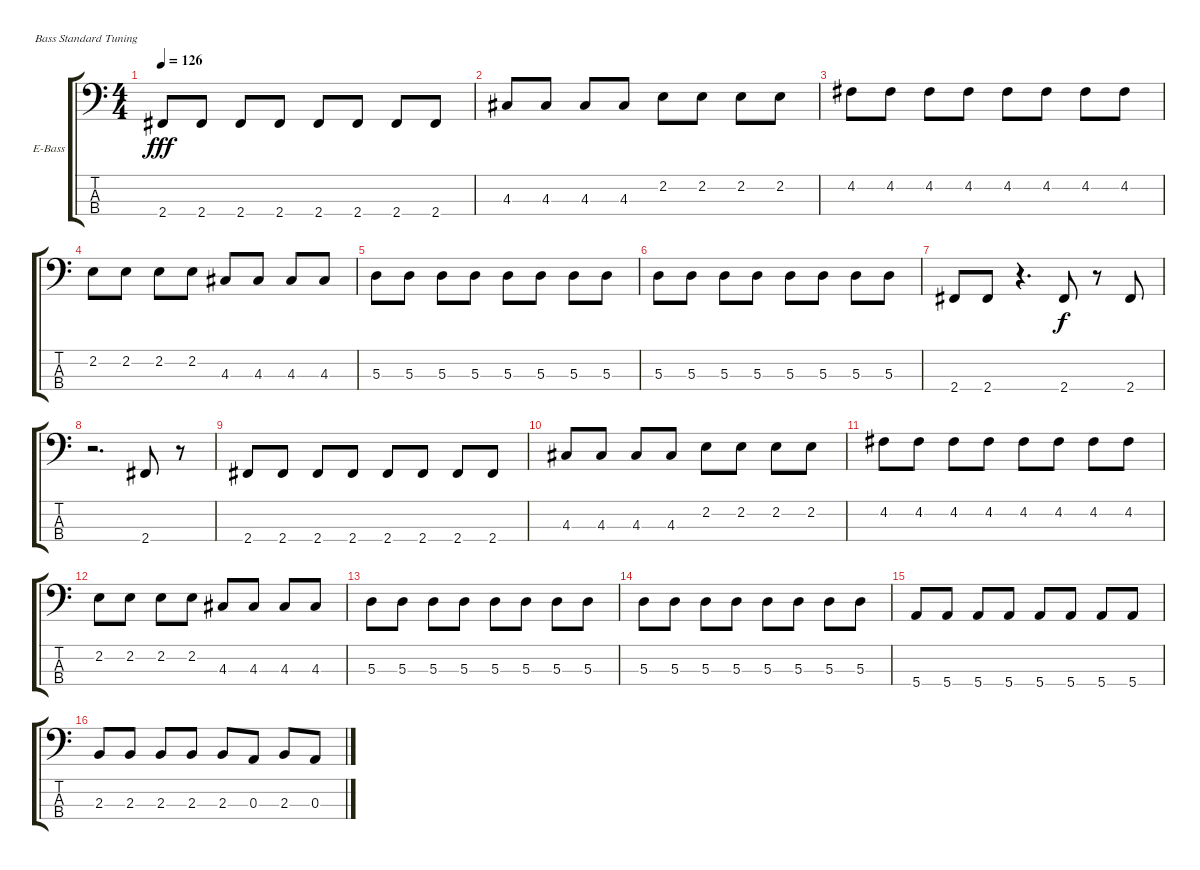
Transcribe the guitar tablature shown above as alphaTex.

\bracketExtendMode groupsimilarinstruments
\firstSystemTrackNameOrientation horizontal
\otherSystemsTrackNameOrientation horizontal
\track ("Basso" "E-Bass") {instrument electricbassfinger}
\staff {score tabs}
\tuning (G2 D2 A1 E1)
\ts (4 4)
\tempo 126
\clef f4
\ks c
2.4.8{dy fff} 2.4.8 2.4.8 2.4.8 2.4.8 2.4.8 2.4.8 2.4.8 |
4.3.8 4.3.8 4.3.8 4.3.8 2.2.8 2.2.8 2.2.8 2.2.8 |
4.2.8 4.2.8 4.2.8 4.2.8 4.2.8 4.2.8 4.2.8 4.2.8 |
2.2.8 2.2.8 2.2.8 2.2.8 4.3.8 4.3.8 4.3.8 4.3.8 |
5.3.8 5.3.8 5.3.8 5.3.8 5.3.8 5.3.8 5.3.8 5.3.8 |
5.3.8 5.3.8 5.3.8 5.3.8 5.3.8 5.3.8 5.3.8 5.3.8 |
2.4.8 2.4.8 r.4{d} 2.4.8{dy f} r.8 2.4.8 |
r.2{d} 2.4.8 r.8 |
2.4.8 2.4.8 2.4.8 2.4.8 2.4.8 2.4.8 2.4.8 2.4.8 |
4.3.8 4.3.8 4.3.8 4.3.8 2.2.8 2.2.8 2.2.8 2.2.8 |
4.2.8 4.2.8 4.2.8 4.2.8 4.2.8 4.2.8 4.2.8 4.2.8 |
2.2.8 2.2.8 2.2.8 2.2.8 4.3.8 4.3.8 4.3.8 4.3.8 |
5.3.8 5.3.8 5.3.8 5.3.8 5.3.8 5.3.8 5.3.8 5.3.8 |
5.3.8 5.3.8 5.3.8 5.3.8 5.3.8 5.3.8 5.3.8 5.3.8 |
5.4.8 5.4.8 5.4.8 5.4.8 5.4.8 5.4.8 5.4.8 5.4.8 |
2.3.8 2.3.8 2.3.8 2.3.8 2.3.8 0.3.8 2.3.8 0.3.8
